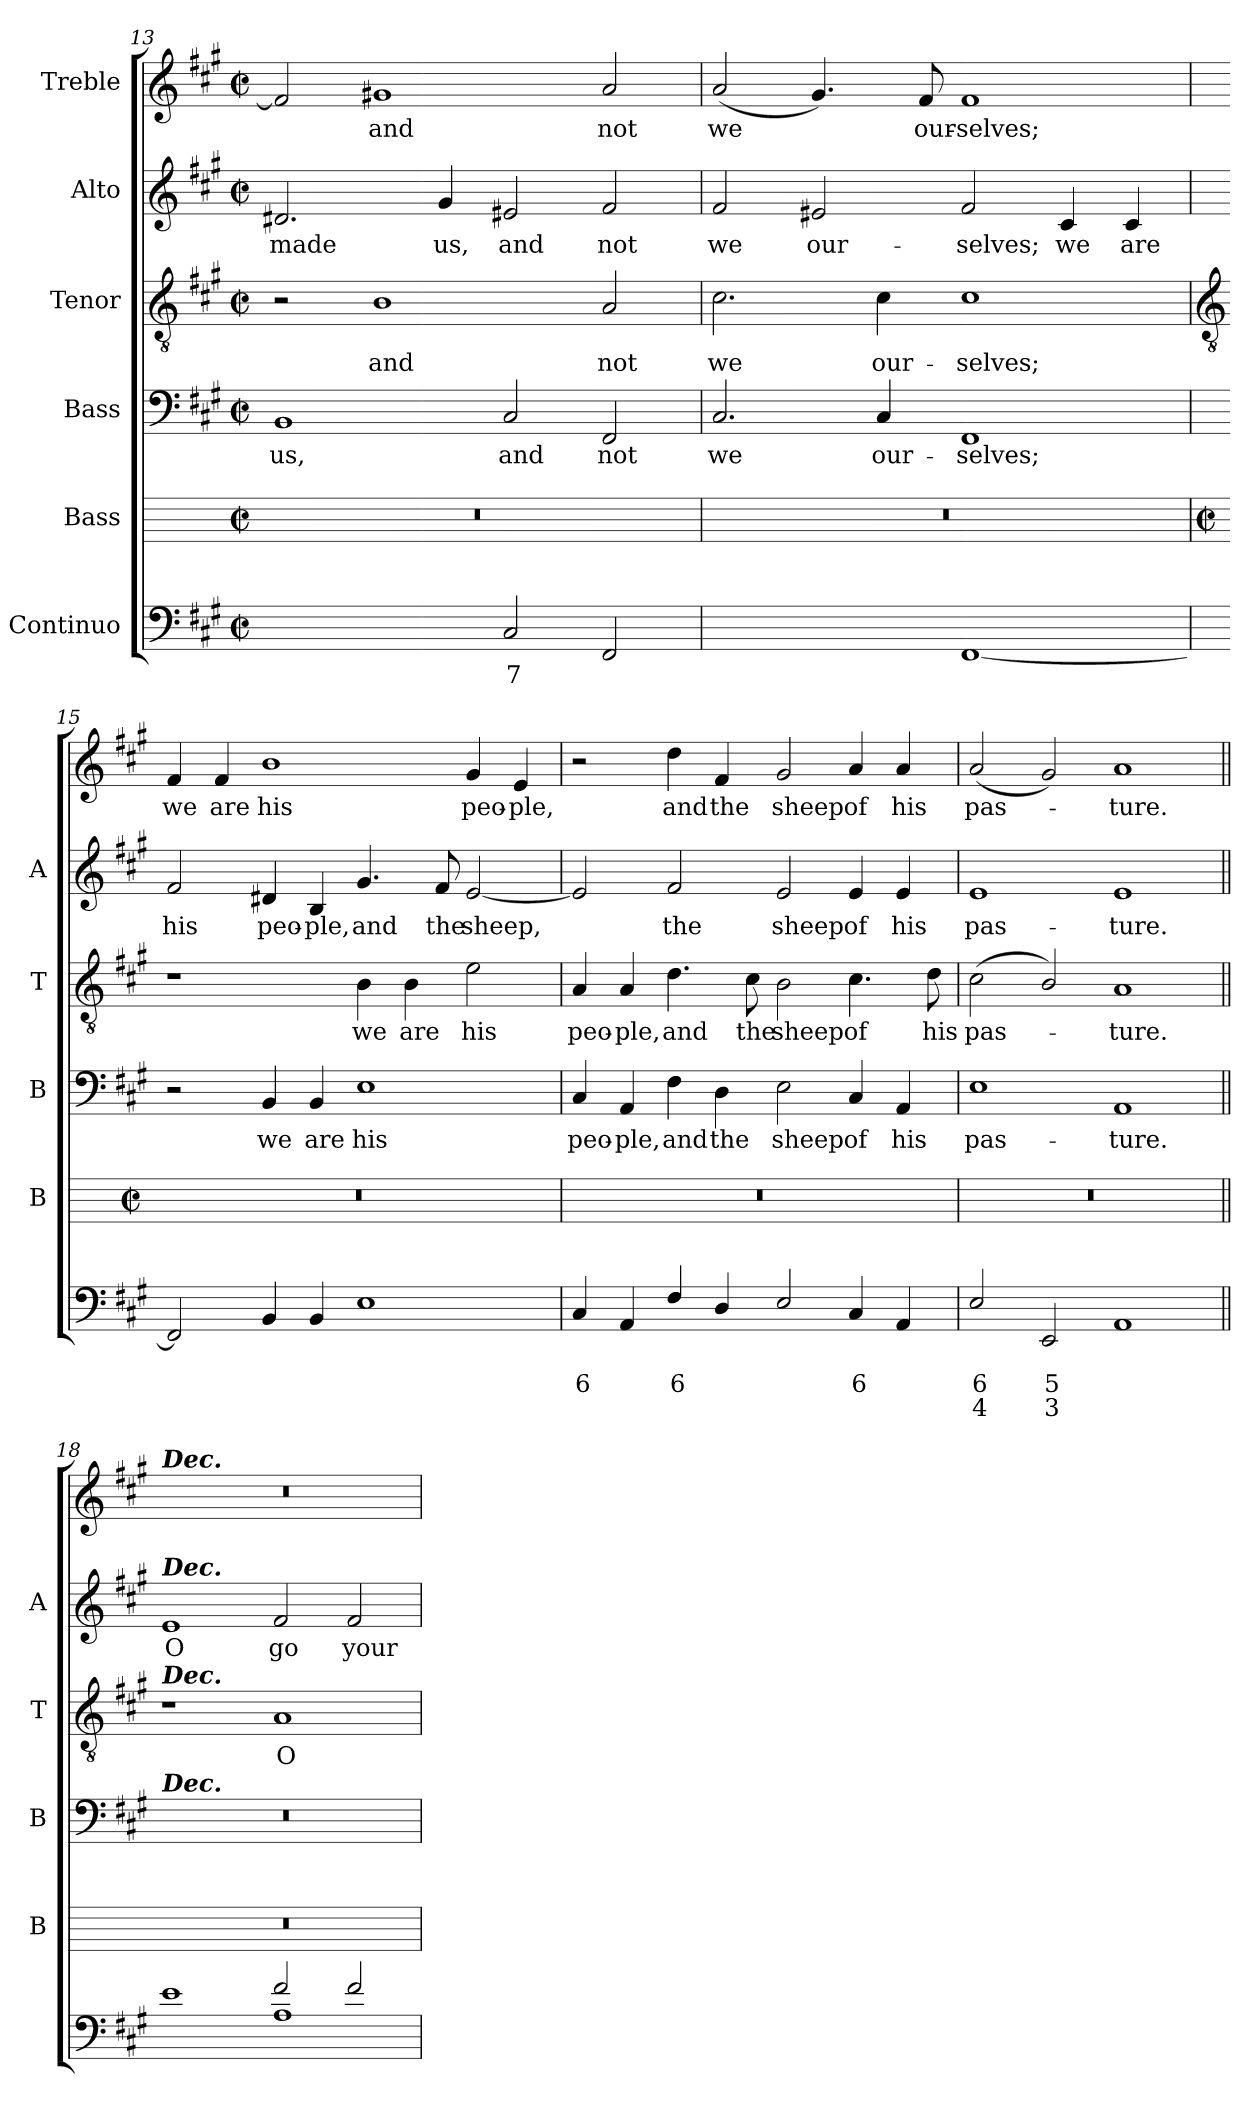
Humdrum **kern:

**kern	**text	**text	**kern	**kern	**text	**kern	**text	**kern	**text	**kern	**text
*part6	*part6	*part6	*part5	*part4	*part4	*part3	*part3	*part2	*part2	*part1	*part1
*staff6	*staff6	*staff6	*staff5	*staff4	*staff4	*staff3	*staff3	*staff2	*staff2	*staff1	*staff1
*I"Continuo	*	*	*I"Bass	*I"Bass	*	*I"Tenor	*	*I"Alto	*	*I"Treble	*
*	*	*	*I'B	*I'B	*	*I'T	*	*I'A	*	*	*
*clefF4	*	*	*	*clefF4	*	*clefGv2	*	*clefG2	*	*clefG2	*
*k[f#c#g#]	*	*	*	*k[f#c#g#]	*	*k[f#c#g#]	*	*k[f#c#g#]	*	*k[f#c#g#]	*
*A:	*	*	*	*A:	*	*A:	*	*A:	*	*A:	*
*M4/2	*	*	*M4/2	*M4/2	*	*M4/2	*	*M4/2	*	*M4/2	*
*met(c|)	*	*	*met(c|)	*met(c|)	*	*met(c|)	*	*met(c|)	*	*met(c|)	*
=13	=13	=13	=13	=13	=13	=13	=13	=13	=13	=13	=13
!	!LO:LY:b	!LO:LY:b	!	!	!LO:LY:b	!	!	!	!LO:LY:b	!	!
[2BByy	5	3	0r	1BB	us,	2r	.	2.d#X	made	2f#]	.
!	!LO:LY:b	!	!	!	!	!	!LO:LY:b	!	!	!	!LO:LY:b
2BByy]	6	.	.	.	.	1B	and	.	.	1g#X	and
!	!	!	!	!	!	!	!	!	!LO:LY:b	!	!
.	.	.	.	.	.	.	.	4g#	us,	.	.
!	!LO:LY:b	!	!	!	!LO:LY:b	!	!	!	!LO:LY:b	!	!
2C#	7	.	.	2C#	and	.	.	2e#X	and	.	.
!	!	!	!	!	!LO:LY:b	!	!LO:LY:b	!	!LO:LY:b	!	!LO:LY:b
2FF#	.	.	.	2FF#	not	2A	not	2f#	not	2a	not
=14	=14	=14	=14	=14	=14	=14	=14	=14	=14	=14	=14
!	!LO:LY:b	!LO:LY:b	!	!	!LO:LY:b	!	!LO:LY:b	!	!LO:LY:b	!	!LO:LY:b
[2C#yy	6	4	0r	2.C#	we	2.c#	we	2f#	we	(<2a	we
!	!LO:LY:b	!LO:LY:b	!	!	!	!	!	!	!LO:LY:b	!	!
2C#yy]	5	3	.	.	.	.	.	2e#X	our-	4.g#)	.
!	!	!	!	!	!LO:LY:b	!	!LO:LY:b	!	!	!	!
.	.	.	.	4C#	our-	4c#	our-	.	.	.	.
!	!	!	!	!	!	!	!	!	!	!	!LO:LY:b
.	.	.	.	.	.	.	.	.	.	8f#	our-
!	!	!	!	!	!LO:LY:b	!	!LO:LY:b	!	!LO:LY:b	!	!LO:LY:b
[1FF#	.	.	.	1FF#	-selves;	1c#	-selves;	2f#	-selves;	1f#	-selves;
!	!	!	!	!	!	!	!	!	!LO:LY:b	!	!
.	.	.	.	.	.	.	.	4c#	we	.	.
!	!	!	!	!	!	!	!	!	!LO:LY:b	!	!
.	.	.	.	.	.	.	.	4c#	are	.	.
!!LO:LB:g=z
=15	=15	=15	=15	=15	=15	=15	=15	=15	=15	=15	=15
*	*	*	*	*	*	*clefGv2	*	*	*	*	*
*	*	*	*M4/2	*	*	*	*	*	*	*	*
*	*	*	*met(c|)	*	*	*	*	*	*	*	*
*^	*	*	*	*	*	*	*	*	*	*	*
!	!	!	!	!	!	!	!	!	!	!LO:LY:b	!	!LO:LY:b
2FF#]	0ryy	.	.	0r	2r	.	1r	.	2f#	his	4f#	we
!	!	!	!	!	!	!	!	!	!	!	!	!LO:LY:b
.	.	.	.	.	.	.	.	.	.	.	4f#	are
!	!	!	!	!	!	!LO:LY:b	!	!	!	!LO:LY:b	!	!LO:LY:b
4BB	.	.	.	.	4BB	we	.	.	4d#X	peo-	1b	his
!	!	!	!	!	!	!LO:LY:b	!	!	!	!LO:LY:b	!	!
4BB	.	.	.	.	4BB	are	.	.	4B	-ple,	.	.
!	!	!	!	!	!	!LO:LY:b	!	!LO:LY:b	!	!LO:LY:b	!	!
1E	.	.	.	.	1E	his	4B	we	4.g#	and	.	.
!	!	!	!	!	!	!	!	!LO:LY:b	!	!	!	!
.	.	.	.	.	.	.	4B	are	.	.	.	.
!	!	!	!	!	!	!	!	!	!	!LO:LY:b	!	!
.	.	.	.	.	.	.	.	.	8f#	the	.	.
!	!	!	!	!	!	!	!	!LO:LY:b	!	!LO:LY:b	!	!LO:LY:b
.	.	.	.	.	.	.	2e	his	[2e	sheep,	4g#	peo-
!	!	!	!	!	!	!	!	!	!	!	!	!LO:LY:b
.	.	.	.	.	.	.	.	.	.	.	4e	-ple,
=16	=16	=16	=16	=16	=16	=16	=16	=16	=16	=16	=16	=16
!	!	!LO:LY:b	!	!	!	!LO:LY:b	!	!LO:LY:b	!	!	!	!
4C#	0ryy	6	.	0r	4C#	peo-	4A	peo-	2e]	.	2r	.
!	!	!	!	!	!	!LO:LY:b	!	!LO:LY:b	!	!	!	!
4AA	.	.	.	.	4AA	-ple,	4A	-ple,	.	.	.	.
!	!	!LO:LY:b	!	!	!	!LO:LY:b	!	!LO:LY:b	!	!LO:LY:b	!	!LO:LY:b
4F#	.	6	.	.	4F#	and	4.d	and	2f#	the	4dd	and
!	!	!	!	!	!	!LO:LY:b	!	!	!	!	!	!LO:LY:b
4D	.	.	.	.	4D	the	.	.	.	.	4f#	the
!	!	!	!	!	!	!	!	!LO:LY:b	!	!	!	!
.	.	.	.	.	.	.	8c#	the	.	.	.	.
!	!	!	!	!	!	!LO:LY:b	!	!LO:LY:b	!	!LO:LY:b	!	!LO:LY:b
2E	.	.	.	.	2E	sheep	2B	sheep	2e	sheep	2g#	sheep
!	!	!LO:LY:b	!	!	!	!LO:LY:b	!	!LO:LY:b	!	!LO:LY:b	!	!LO:LY:b
4C#	.	6	.	.	4C#	of	4.c#	of	4e	of	4a	of
!	!	!	!	!	!	!LO:LY:b	!	!	!	!LO:LY:b	!	!LO:LY:b
4AA	.	.	.	.	4AA	his	.	.	4e	his	4a	his
!	!	!	!	!	!	!	!	!LO:LY:b	!	!	!	!
.	.	.	.	.	.	.	8d	his	.	.	.	.
=17	=17	=17	=17	=17	=17	=17	=17	=17	=17	=17	=17	=17
!	!	!LO:LY:b	!LO:LY:b	!	!	!LO:LY:b	!	!LO:LY:b	!	!LO:LY:b	!	!LO:LY:b
2E	0ryy	6	4	0r	1E	pas-	(<2c#	pas-	1e	pas-	(<2a	pas-
!	!	!LO:LY:b	!LO:LY:b	!	!	!	!	!	!	!	!	!
2EE	.	5	3	.	.	.	2B/)	.	.	.	2g#)	.
!	!	!	!	!	!	!LO:LY:b	!	!LO:LY:b	!	!LO:LY:b	!	!LO:LY:b
1AA	.	.	.	.	1AA	-ture.	1A	ture.	1e	-ture.	1a	ture.
=18||	=18||	=18||	=18||	=18||	=18||	=18||	=18||	=18||	=18||	=18||	=18||	=18||
!	!	!	!	!	!	!	!	!	!	!	!LO:TX:a:Bi:t=Dec.	!
!	!	!	!	!	!	!	!	!	!LO:TX:a:Bi:t=Dec.	!	!	!
!	!	!	!	!	!	!	!LO:TX:a:Bi:t=Dec.	!	!	!	!	!
!	!	!	!	!	!LO:TX:a:Bi:t=Dec.	!	!	!	!	!	!	!
!	!	!	!	!	!	!	!	!	!	!LO:LY:b	!	!
1e	1ryy	.	.	0r	0r	.	1r	.	1e	O	0r	.
!	!	!	!	!	!	!	!	!LO:LY:b	!	!LO:LY:b	!	!
1A	2f#/	.	.	.	.	.	1A	O	2f#	go	.	.
!	!	!	!	!	!	!	!	!	!	!LO:LY:b	!	!
.	2f#/	.	.	.	.	.	.	.	2f#	your	.	.
*v	*v	*	*	*	*	*	*	*	*	*	*	*
=	=	=	=	=	=	=	=	=	=	=	=
*-	*-	*-	*-	*-	*-	*-	*-	*-	*-	*-	*-
